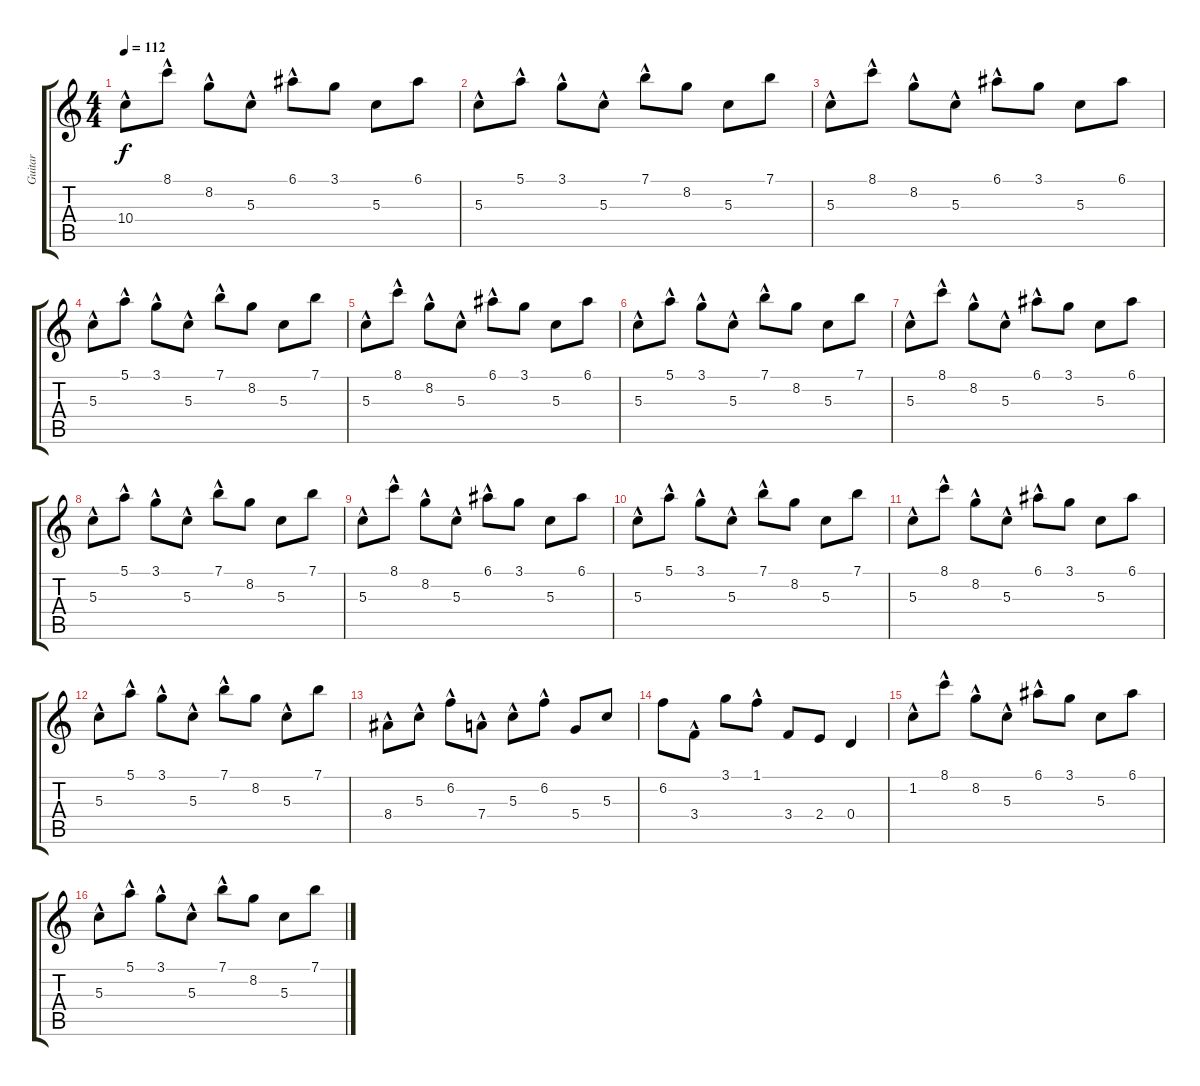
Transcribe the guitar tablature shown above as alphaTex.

\track ("Guitar" "Guitar") {instrument electricguitarclean}
\staff {score tabs}
\tuning (E4 B3 G3 D3 A2 E2) {hide}
\ts (4 4)
\tempo 112
\clef g2
\ks c
10.4{hac}.8{dy f instrument electricguitarclean} 8.1{hac}.8 8.2{hac}.8 5.3{hac}.8 6.1{hac}.8 3.1.8 5.3.8 6.1.8 |
5.3{hac}.8 5.1{hac}.8 3.1{hac}.8 5.3{hac}.8 7.1{hac}.8 8.2.8 5.3.8 7.1.8 |
5.3{hac}.8 8.1{hac}.8 8.2{hac}.8 5.3{hac}.8 6.1{hac}.8 3.1.8 5.3.8 6.1.8 |
5.3{hac}.8 5.1{hac}.8 3.1{hac}.8 5.3{hac}.8 7.1{hac}.8 8.2.8 5.3.8 7.1.8 |
5.3{hac}.8 8.1{hac}.8 8.2{hac}.8 5.3{hac}.8 6.1{hac}.8 3.1.8 5.3.8 6.1.8 |
5.3{hac}.8 5.1{hac}.8 3.1{hac}.8 5.3{hac}.8 7.1{hac}.8 8.2.8 5.3.8 7.1.8 |
5.3{hac}.8 8.1{hac}.8 8.2{hac}.8 5.3{hac}.8 6.1{hac}.8 3.1.8 5.3.8 6.1.8 |
5.3{hac}.8 5.1{hac}.8 3.1{hac}.8 5.3{hac}.8 7.1{hac}.8 8.2.8 5.3.8 7.1.8 |
5.3{hac}.8 8.1{hac}.8 8.2{hac}.8 5.3{hac}.8 6.1{hac}.8 3.1.8 5.3.8 6.1.8 |
5.3{hac}.8 5.1{hac}.8 3.1{hac}.8 5.3{hac}.8 7.1{hac}.8 8.2.8 5.3.8 7.1.8 |
5.3{hac}.8 8.1{hac}.8 8.2{hac}.8 5.3{hac}.8 6.1{hac}.8 3.1.8 5.3.8 6.1.8 |
5.3{hac}.8 5.1{hac}.8 3.1{hac}.8 5.3{hac}.8 7.1{hac}.8 8.2.8 5.3{hac}.8 7.1.8 |
8.4{hac}.8 5.3{hac}.8 6.2{hac}.8 7.4{hac}.8 5.3{hac}.8 6.2{hac}.8 5.4.8 5.3.8 |
6.2.8 3.4{hac}.8 3.1.8 1.1{hac}.8 3.4.8 2.4.8 0.4.4 |
1.2{hac}.8 8.1{hac}.8 8.2{hac}.8 5.3{hac}.8 6.1{hac}.8 3.1.8 5.3.8 6.1.8 |
5.3{hac}.8 5.1{hac}.8 3.1{hac}.8 5.3{hac}.8 7.1{hac}.8 8.2.8 5.3.8 7.1.8
